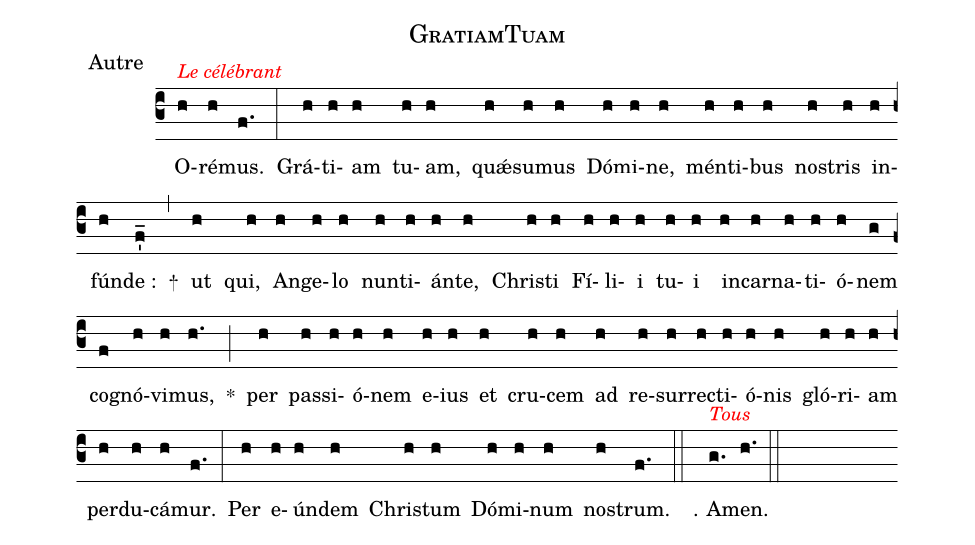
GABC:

name:GratiamTuam;
office-part:Autre;
%%
(c3) <alt>\rubrica{Le célébrant}</alt>
<v>\ </v>{O}(h)ré(h)mus.(f.) (:)

Grá(h)ti(h)am(h) tu(h)am,(h) qu<sp>'ae</sp>(h)su(h)mus(h) Dó(h)mi(h)ne,(h) mén(h)ti(h)bus(h) no(h)stris(h) in(h)fún(h)de :(f'_) +(,) ut(h) qui,(h) An(h)ge(h)lo(h) nun(h)ti(h)án(h)te,(h) Chri(h)sti(h) Fí(h)li(h)i(h) tu(h)i(h) in(h)car(h)na(h)ti(h)ó(h)nem(g) co(f)gnó(h)vi(h)mus,(h.) *(;)
per(h) pas(h)si(h)ó(h)nem(h) e(h)ius(h) et(h) cru(h)cem(h) ad(h) re(h)sur(h)re(h)cti(h)ó(h)nis(h) gló(h)ri(h)am(h) per(h)du(h)cá(h)mur.(f.) (:)

Per(h) e(h)ún(h)dem(h) Chri(h)stum(h) Dó(h)mi(h)num(h) no(h)strum.(f.) (::)

<alt>\rubrica{Tous}</alt>
℟.
A(g.)men.(h.) (::)
